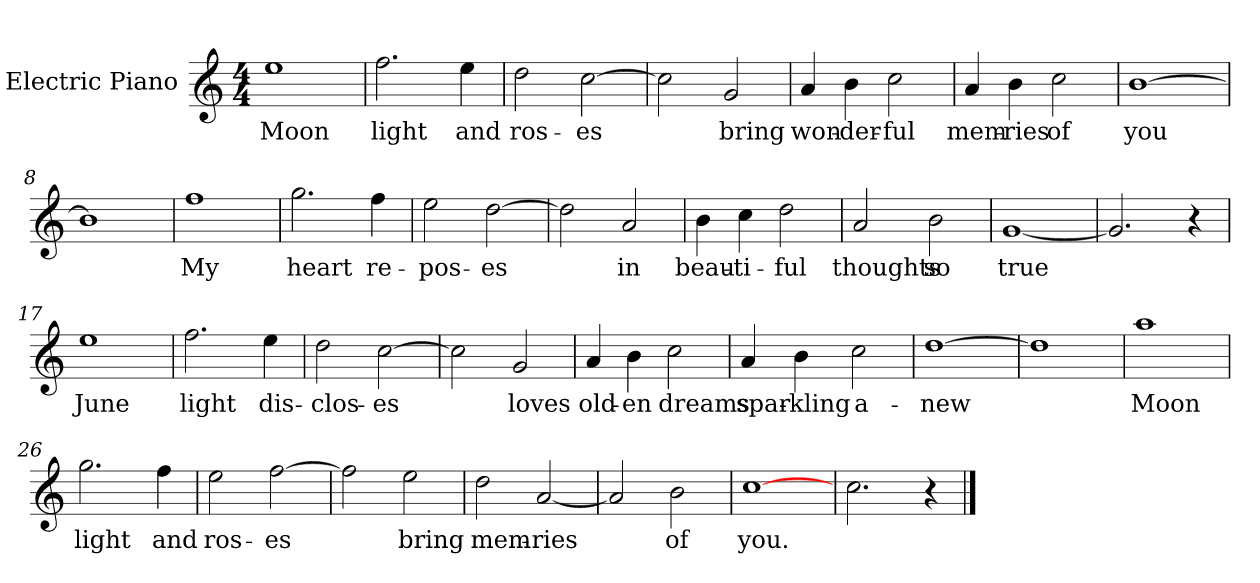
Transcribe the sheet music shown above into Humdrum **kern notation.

**kern	**text
*part1	*part1
*staff1	*staff1
*I"Electric Piano	*
*I'E.Pno	*
*clefG2	*
*k[]	*
*C:	*
*M4/4	*
=1	=1
1ee	Moon
=2	=2
2.ff\	light
4ee\	and
=3	=3
2dd\	ros-
[2cc\	-es
=4	=4
2cc\]	.
2g/	bring
=5	=5
4a/	won-
4b\	-der-
2cc\	-ful
=6	=6
4a/	mem-
4b\	-ries
2cc\	of
=7	=7
[1b	you
!!LO:LB:g=z
=8	=8
1b]	.
=9	=9
1ff	My
=10	=10
2.gg\	heart
4ff\	re-
=11	=11
2ee\	pos-
[2dd\	-es
=12	=12
2dd\]	.
2a/	in
=13	=13
4b\	beau-
4cc\	-ti-
2dd\	-ful
=14	=14
2a/	thoughts
2b\	so
=15	=15
[1g	true
=16	=16
2.g/]	.
4r	.
=17	=17
1ee	June
!!LO:LB:g=z
=18	=18
2.ff\	light
4ee\	dis-
=19	=19
2dd\	-clos-
[2cc\	-es
=20	=20
2cc\]	.
2g/	loves
=21	=21
4a/	old-
4b\	-en
2cc\	dreams
=22	=22
4a/	spar-
4b\	-kling
2cc\	a-
=23	=23
[1dd	-new
=24	=24
1dd]	.
=25	=25
1aa	Moon
!!LO:LB:g=z
=26	=26
2.gg\	light
4ff\	and
=27	=27
2ee\	ros-
[2ff\	-es
=28	=28
2ff\]	.
2ee\	bring
=29	=29
2dd\	mem-
[2a/	-ries
=30	=30
2a/]	.
2b\	of
=31	=31
[1cc	you.
=32	=32
2.cc\	.
4r	.
==	==
*-	*-
